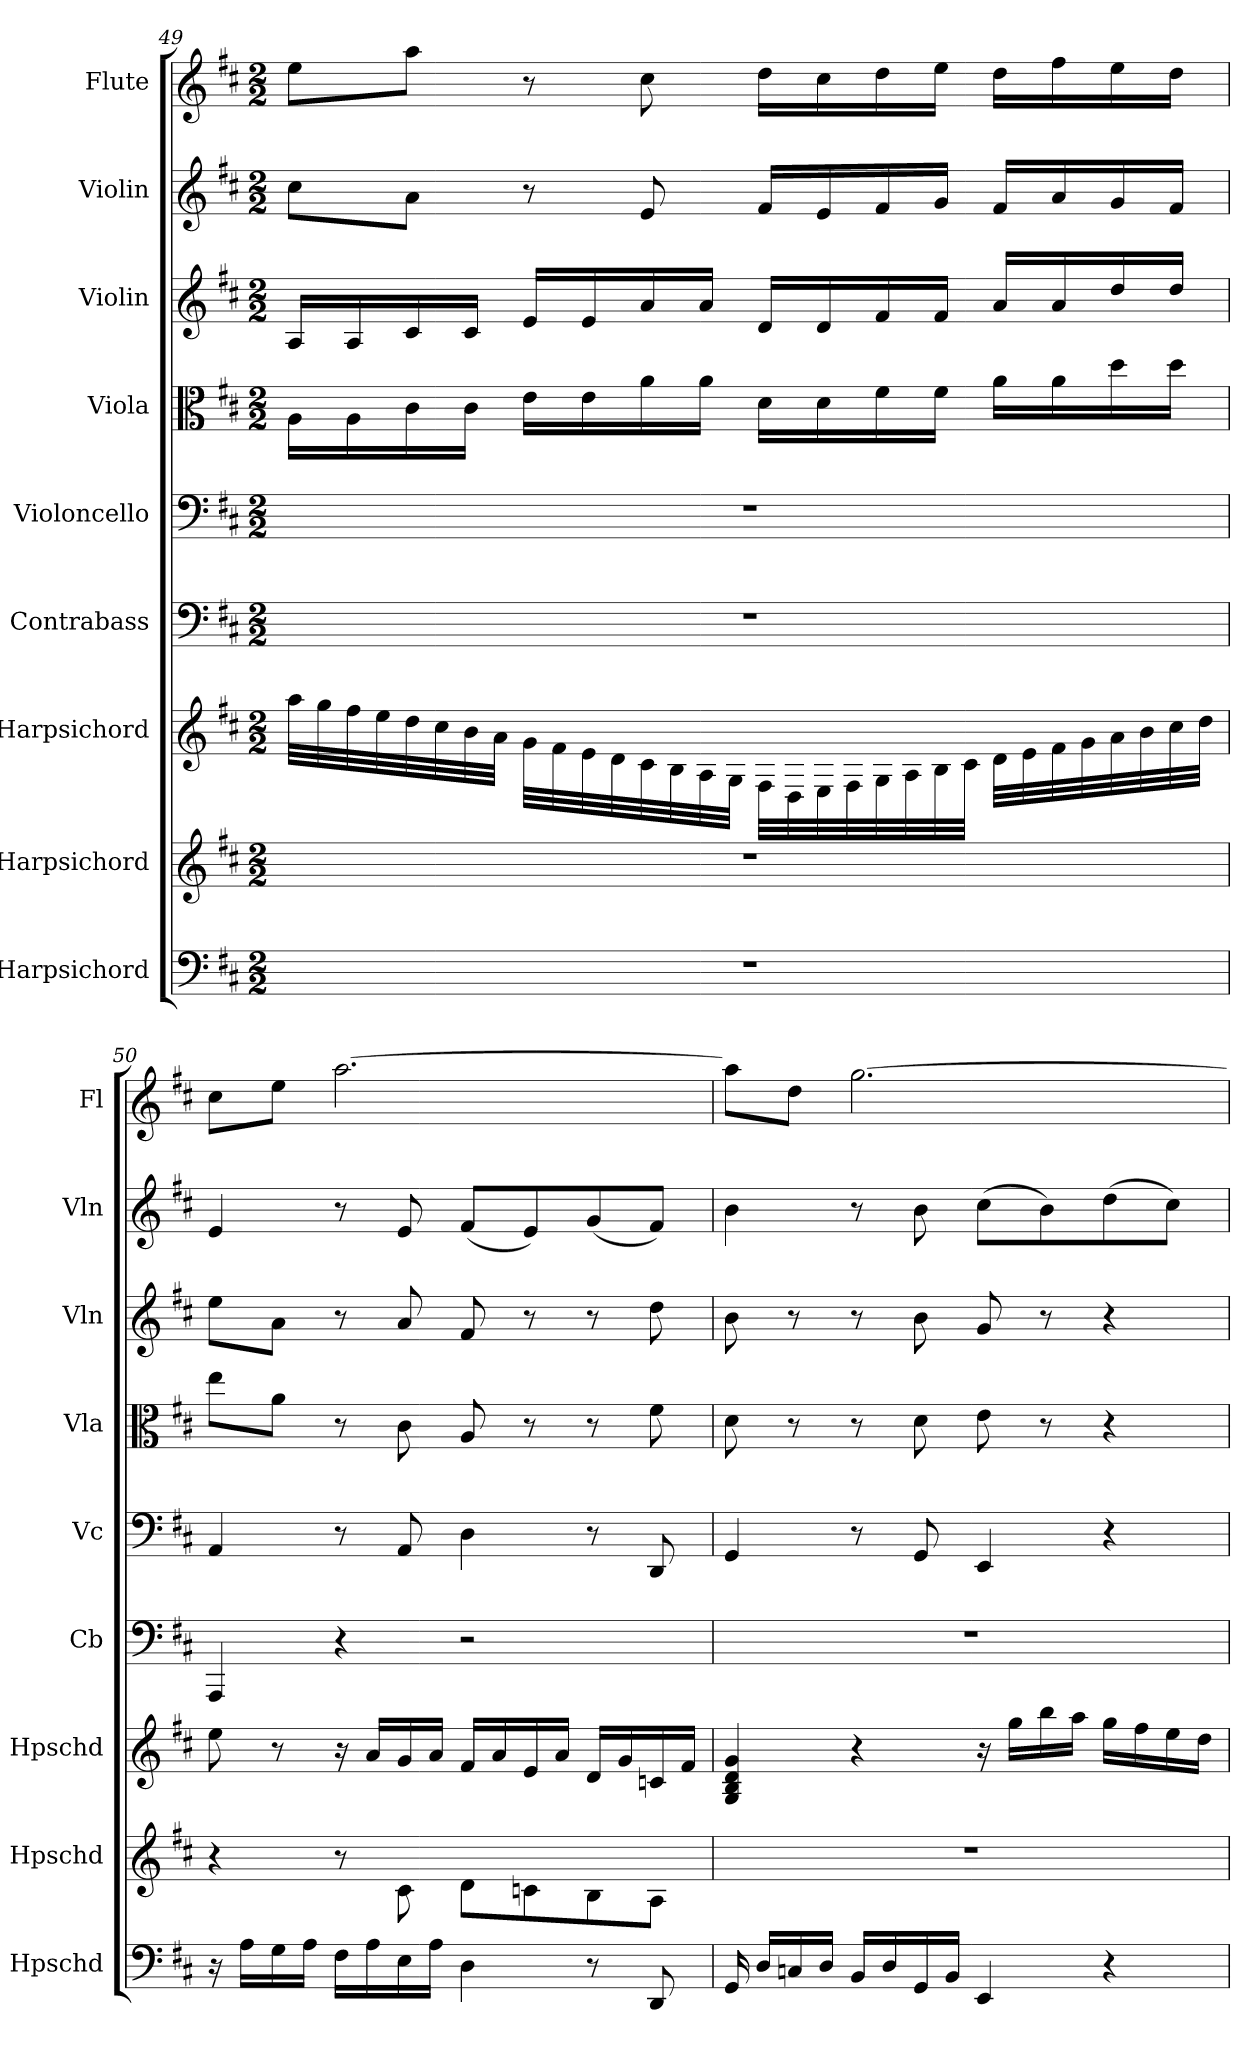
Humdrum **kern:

**kern	**kern	**kern	**kern	**kern	**kern	**kern	**kern	**kern
*part9	*part8	*part7	*part6	*part5	*part4	*part3	*part2	*part1
*staff9	*staff8	*staff7	*staff6	*staff5	*staff4	*staff3	*staff2	*staff1
*I"Harpsichord	*I"Harpsichord	*I"Harpsichord	*I"Contrabass	*I"Violoncello	*I"Viola	*I"Violin	*I"Violin	*I"Flute
*I'Hpschd	*I'Hpschd	*I'Hpschd	*I'Cb	*I'Vc	*I'Vla	*I'Vln	*I'Vln	*I'Fl
*clefF4	*clefG2	*clefG2	*clefF4	*clefF4	*clefC3	*clefG2	*clefG2	*clefG2
*k[f#c#]	*k[f#c#]	*k[f#c#]	*k[f#c#]	*k[f#c#]	*k[f#c#]	*k[f#c#]	*k[f#c#]	*k[f#c#]
*D:	*D:	*D:	*D:	*D:	*D:	*D:	*D:	*D:
*M2/2	*M2/2	*M2/2	*M2/2	*M2/2	*M2/2	*M2/2	*M2/2	*M2/2
=49	=49	=49	=49	=49	=49	=49	=49	=49
1r	1r	32aa\LLL	1r	1r	16A\LL	16A/LL	8cc#\L	8ee\L
.	.	32gg\	.	.	.	.	.	.
.	.	32ff#\	.	.	16A\	16A/	.	.
.	.	32ee\	.	.	.	.	.	.
.	.	32dd\	.	.	16c#\	16c#/	8a\J	8aa\J
.	.	32cc#\	.	.	.	.	.	.
.	.	32b\	.	.	16c#\JJ	16c#/JJ	.	.
.	.	32a\JJJ	.	.	.	.	.	.
.	.	32g\LLL	.	.	16e\LL	16e/LL	8r	8r
.	.	32f#\	.	.	.	.	.	.
.	.	32e\	.	.	16e\	16e/	.	.
.	.	32d\	.	.	.	.	.	.
.	.	32c#\	.	.	16a\	16a/	8e/	8cc#\
.	.	32B\	.	.	.	.	.	.
.	.	32A\	.	.	16a\JJ	16a/JJ	.	.
.	.	32G\JJJ	.	.	.	.	.	.
.	.	32F#\LLL	.	.	16d\LL	16d/LL	16f#/LL	16dd\LL
.	.	32D\	.	.	.	.	.	.
.	.	32E\	.	.	16d\	16d/	16e/	16cc#\
.	.	32F#\	.	.	.	.	.	.
.	.	32G\	.	.	16f#\	16f#/	16f#/	16dd\
.	.	32A\	.	.	.	.	.	.
.	.	32B\	.	.	16f#\JJ	16f#/JJ	16g/JJ	16ee\JJ
.	.	32c#\JJJ	.	.	.	.	.	.
.	.	32d\LLL	.	.	16a\LL	16a/LL	16f#/LL	16dd\LL
.	.	32e\	.	.	.	.	.	.
.	.	32f#\	.	.	16a\	16a/	16a/	16ff#\
.	.	32g\	.	.	.	.	.	.
.	.	32a\	.	.	16dd\	16dd/	16g/	16ee\
.	.	32b\	.	.	.	.	.	.
.	.	32cc#\	.	.	16dd\JJ	16dd/JJ	16f#/JJ	16dd\JJ
.	.	32dd\JJJ	.	.	.	.	.	.
=50	=50	=50	=50	=50	=50	=50	=50	=50
16r	4r	8ee\	4AAA/	4AA/	8ee\L	8ee\L	4e/	8cc#\L
16A\LL	.	.	.	.	.	.	.	.
16G\	.	8r	.	.	8a\J	8a\J	.	8ee\J
16A\JJ	.	.	.	.	.	.	.	.
16F#\LL	8r	16r	4r	8r	8r	8r	8r	[2.aa\
16A\	.	16a/LL	.	.	.	.	.	.
16E\	8c#\	16g/	.	8AA/	8c#\	8a/	8e/	.
16A\JJ	.	16a/JJ	.	.	.	.	.	.
4D\	8d\L	16f#/LL	2r	4D\	8A/	8f#/	(8f#/L	.
.	.	16a/	.	.	.	.	.	.
.	8cn\	16e/	.	.	8r	8r	8e/)	.
.	.	16a/JJ	.	.	.	.	.	.
8r	8B\	16d/LL	.	8r	8r	8r	(8g/	.
.	.	16g/	.	.	.	.	.	.
8DD/	8A\J	16cn/	.	8DD/	8f#\	8dd\	8f#/J)	.
.	.	16f#/JJ	.	.	.	.	.	.
=51	=51	=51	=51	=51	=51	=51	=51	=51
16GG/	1r	4G/ 4B/ 4d/ 4g/	1r	4GG/	8d\	8b\	4b\	8aa\L]
16D/LL	.	.	.	.	.	.	.	.
16Cn/	.	.	.	.	8r	8r	.	8dd\J
16D/JJ	.	.	.	.	.	.	.	.
16BB/LL	.	4r	.	8r	8r	8r	8r	[2.gg\
16D/	.	.	.	.	.	.	.	.
16GG/	.	.	.	8GG/	8d\	8b\	8b\	.
16BB/JJ	.	.	.	.	.	.	.	.
4EE/	.	16r	.	4EE/	8e\	8g/	(8cc#\L	.
.	.	16gg\LL	.	.	.	.	.	.
.	.	16bb\	.	.	8r	8r	8b\)	.
.	.	16aa\JJ	.	.	.	.	.	.
4r	.	16gg\LL	.	4r	4r	4r	(8dd\	.
.	.	16ff#\	.	.	.	.	.	.
.	.	16ee\	.	.	.	.	8cc#\J)	.
.	.	16dd\JJ	.	.	.	.	.	.
=	=	=	=	=	=	=	=	=
*-	*-	*-	*-	*-	*-	*-	*-	*-
